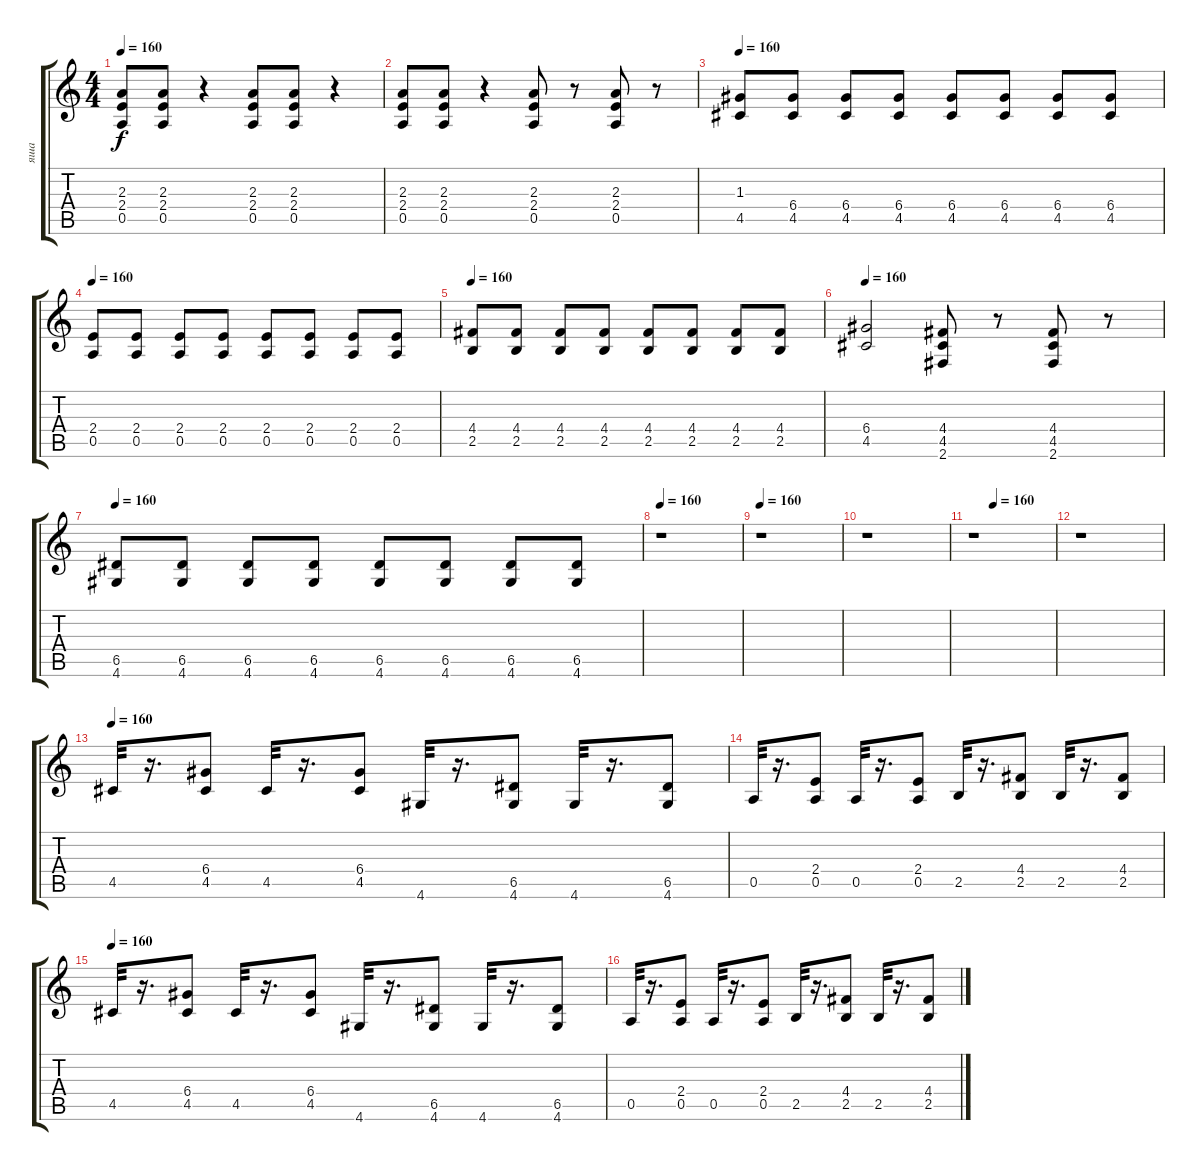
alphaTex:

\track ("яша" "яша") {instrument distortionguitar}
\staff {score tabs}
\tuning (E4 B3 G3 D3 A2 E2) {hide}
\ts (4 4)
\tempo 160
\clef g2
\ks c
(2.3 2.4 0.5).8{dy f} (2.3 2.4 0.5).8 r.4 (2.3 2.4 0.5).8 (2.3 2.4 0.5).8 r.4 |
(2.3 2.4 0.5).8 (2.3 2.4 0.5).8 r.4 (2.3 2.4 0.5).8 r.8 (2.3 2.4 0.5).8 r.8 |
\tempo 160
(1.3 4.5).8 (6.4 4.5).8 (6.4 4.5).8 (6.4 4.5).8 (6.4 4.5).8 (6.4 4.5).8 (6.4 4.5).8 (6.4 4.5).8 |
\tempo 160
(2.4 0.5).8 (2.4 0.5).8 (2.4 0.5).8 (2.4 0.5).8 (2.4 0.5).8 (2.4 0.5).8 (2.4 0.5).8 (2.4 0.5).8 |
\tempo 160
(4.4 2.5).8 (4.4 2.5).8 (4.4 2.5).8 (4.4 2.5).8 (4.4 2.5).8 (4.4 2.5).8 (4.4 2.5).8 (4.4 2.5).8 |
\tempo 160
(6.4 4.5).2 (4.4 4.5 2.6).8 r.8 (4.4 4.5 2.6).8 r.8 |
\tempo 160
(6.5 4.6).8 (6.5 4.6).8 (6.5 4.6).8 (6.5 4.6).8 (6.5 4.6).8 (6.5 4.6).8 (6.5 4.6).8 (6.5 4.6).8 |
\tempo 160
r.1 |
\tempo 160
r.1 |
r.1 |
\tempo (160 0.25)
r.1 |
r.1 |
\tempo 160
4.5.32 r.16{d} (6.4 4.5).8 4.5.32 r.16{d} (6.4 4.5).8 4.6.32 r.16{d} (6.5 4.6).8 4.6.32 r.16{d} (6.5 4.6).8 |
0.5.32 r.16{d} (2.4 0.5).8 0.5.32 r.16{d} (2.4 0.5).8 2.5.32 r.16{d} (4.4 2.5).8 2.5.32 r.16{d} (4.4 2.5).8 |
\tempo 160
4.5.32 r.16{d} (6.4 4.5).8 4.5.32 r.16{d} (6.4 4.5).8 4.6.32 r.16{d} (6.5 4.6).8 4.6.32 r.16{d} (6.5 4.6).8 |
0.5.32 r.16{d} (2.4 0.5).8 0.5.32 r.16{d} (2.4 0.5).8 2.5.32 r.16{d} (4.4 2.5).8 2.5.32 r.16{d} (4.4 2.5).8
